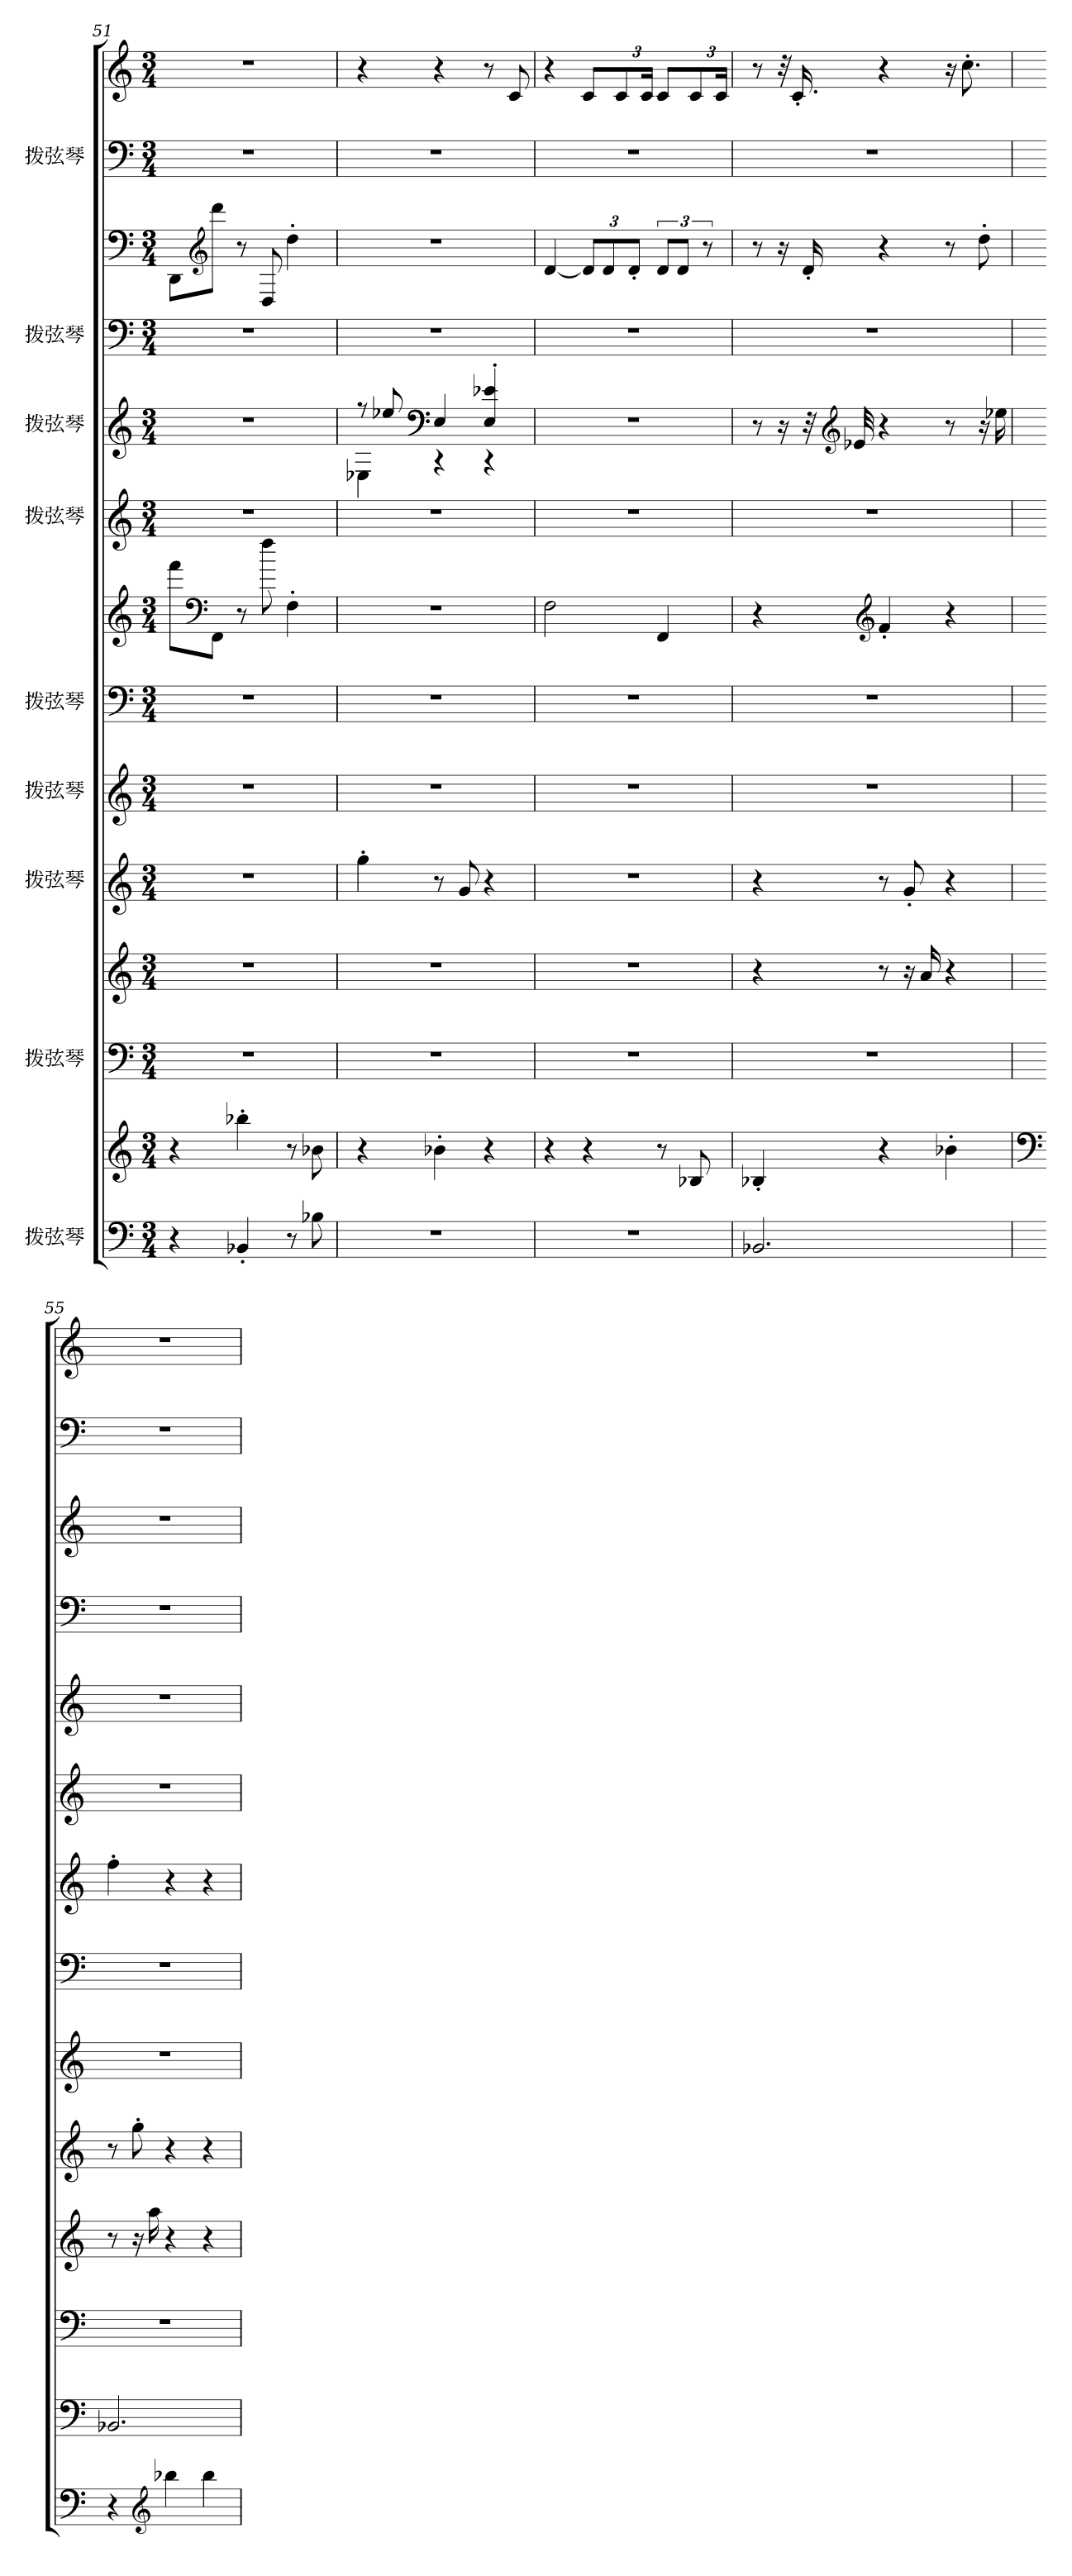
**kern	**kern	**kern	**kern	**kern	**kern	**kern	**kern	**kern	**kern	**kern	**kern	**kern	**kern
*part9	*part9	*part8	*part8	*part7	*part6	*part5	*part5	*part4	*part3	*part2	*part2	*part1	*part1
*staff14	*staff13	*staff12	*staff11	*staff10	*staff9	*staff8	*staff7	*staff6	*staff5	*staff4	*staff3	*staff2	*staff1
*I"拨弦琴	*	*I"拨弦琴	*	*I"拨弦琴	*I"拨弦琴	*I"拨弦琴	*	*I"拨弦琴	*I"拨弦琴	*I"拨弦琴	*	*I"拨弦琴	*
*clefF4	*clefG2	*clefF4	*clefG2	*clefG2	*clefG2	*clefF4	*clefG2	*clefG2	*clefG2	*clefF4	*clefF4	*clefF4	*clefG2
*k[]	*k[]	*k[]	*k[]	*k[]	*k[]	*k[]	*k[]	*k[]	*k[]	*k[]	*k[]	*k[]	*k[]
*M3/4	*M3/4	*M3/4	*M3/4	*M3/4	*M3/4	*M3/4	*M3/4	*M3/4	*M3/4	*M3/4	*M3/4	*M3/4	*M3/4
=51	=51	=51	=51	=51	=51	=51	=51	=51	=51	=51	=51	=51	=51
4r	4r	2.r	2.r	2.r	2.r	2.r	8fff\L	2.r	2.r	2.r	8DD\L	2.r	2.r
*	*	*	*	*	*	*	*clefF4	*	*	*	*clefG2	*	*
.	.	.	.	.	.	.	8FF\J	.	.	.	8ddd\J	.	.
4BB-X'/	4bb-X'\	.	.	.	.	.	8r	.	.	.	8r	.	.
.	.	.	.	.	.	.	8ff\	.	.	.	8D/	.	.
8r	8r	.	.	.	.	.	4F'\	.	.	.	4dd'\	.	.
8B-X\	8b-X\	.	.	.	.	.	.	.	.	.	.	.	.
=52	=52	=52	=52	=52	=52	=52	=52	=52	=52	=52	=52	=52	=52
*	*	*	*	*	*	*	*	*	*^	*	*	*	*
2.r	4r	2.r	2.r	4gg'\	2.r	2.r	2.r	2.r	8r	4E-X\	2.r	2.r	2.r	4r
.	.	.	.	.	.	.	.	.	8ee-X/	.	.	.	.	.
*	*	*	*	*	*	*	*	*	*clefF4	*	*	*	*	*
.	4b-X'\	.	.	8r	.	.	.	.	4E-/	4r	.	.	.	4r
.	.	.	.	8g/	.	.	.	.	.	.	.	.	.	.
.	4r	.	.	4r	.	.	.	.	4E-/' 4e-X/'	4r	.	.	.	8r
.	.	.	.	.	.	.	.	.	.	.	.	.	.	8c/
*	*	*	*	*	*	*	*	*	*v	*v	*	*	*	*
=53	=53	=53	=53	=53	=53	=53	=53	=53	=53	=53	=53	=53	=53
2.r	4r	2.r	2.r	2.r	2.r	2.r	2F\	2.r	2.r	2.r	[4d/	2.r	4r
*	*	*	*	*	*	*	*	*	*	*	*Xbrackettup	*	*
.	4r	.	.	.	.	.	.	.	.	.	12d/L]	.	8c/L
.	.	.	.	.	.	.	.	.	.	.	12d/	.	.
*	*	*	*	*	*	*	*	*	*	*	*	*	*Xbrackettup
.	.	.	.	.	.	.	.	.	.	.	.	.	12c/
.	.	.	.	.	.	.	.	.	.	.	12d'/J	.	.
.	.	.	.	.	.	.	.	.	.	.	.	.	24c/Jk
*	*	*	*	*	*	*	*	*	*	*	*brackettup	*	*
.	8r	.	.	.	.	.	4FF/	.	.	.	12d/L	.	8c/L
.	.	.	.	.	.	.	.	.	.	.	12d/J	.	.
.	8B-X/	.	.	.	.	.	.	.	.	.	.	.	12c/
.	.	.	.	.	.	.	.	.	.	.	12r	.	.
.	.	.	.	.	.	.	.	.	.	.	.	.	24c/Jk
!!LO:PB:g=z
=54	=54	=54	=54	=54	=54	=54	=54	=54	=54	=54	=54	=54	=54
2.BB-X/	4B-X'/	2.r	4r	4r	2.r	2.r	4r	2.r	8r	2.r	8r	2.r	8r
.	.	.	.	.	.	.	.	.	16r	.	16r	.	32r
.	.	.	.	.	.	.	.	.	.	.	.	.	16.c'/
.	.	.	.	.	.	.	.	.	32r	.	16d'/	.	.
*	*	*	*	*	*	*	*	*	*clefG2	*	*	*	*
.	.	.	.	.	.	.	.	.	32e-X/	.	.	.	.
*	*	*	*	*	*	*	*clefG2	*	*	*	*	*	*
.	4r	.	8r	8r	.	.	4f'/	.	4r	.	4r	.	4r
.	.	.	16r	8g'/	.	.	.	.	.	.	.	.	.
.	.	.	16a/	.	.	.	.	.	.	.	.	.	.
.	4b-X'\	.	4r	4r	.	.	4r	.	8r	.	8r	.	16r
.	.	.	.	.	.	.	.	.	.	.	.	.	8.cc'\
.	.	.	.	.	.	.	.	.	16r	.	8dd'\	.	.
.	.	.	.	.	.	.	.	.	16ee-X\	.	.	.	.
=55	=55	=55	=55	=55	=55	=55	=55	=55	=55	=55	=55	=55	=55
*	*clefF4	*	*	*	*	*	*	*	*	*	*	*	*
4r	2.BB-X/	2.r	8r	8r	2.r	2.r	4ff'\	2.r	2.r	2.r	2.r	2.r	2.r
.	.	.	16r	8gg'\	.	.	.	.	.	.	.	.	.
.	.	.	16aa\	.	.	.	.	.	.	.	.	.	.
*clefG2	*	*	*	*	*	*	*	*	*	*	*	*	*
4bb-X\	.	.	4r	4r	.	.	4r	.	.	.	.	.	.
4bb-\	.	.	4r	4r	.	.	4r	.	.	.	.	.	.
=	=	=	=	=	=	=	=	=	=	=	=	=	=
*-	*-	*-	*-	*-	*-	*-	*-	*-	*-	*-	*-	*-	*-
